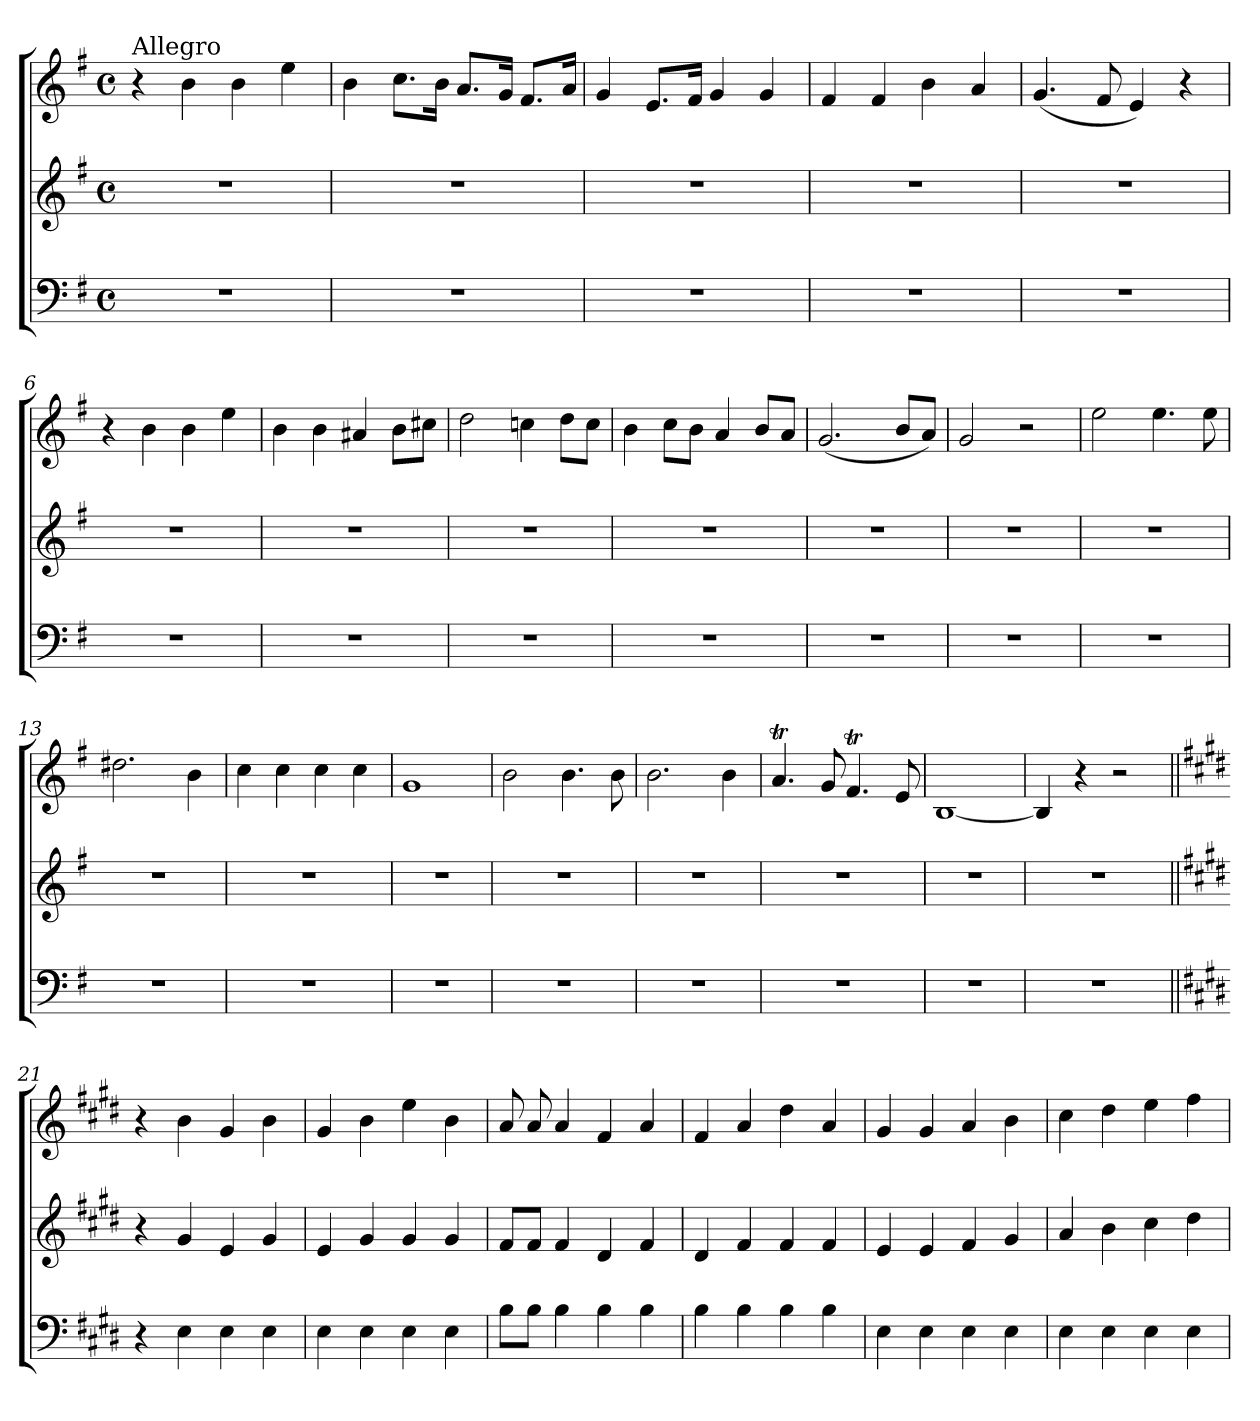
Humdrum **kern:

**kern	**kern	**kern
*part3	*part2	*part1
*staff3	*staff2	*staff1
*clefF4	*clefG2	*clefG2
*k[f#]	*k[f#]	*k[f#]
*e:	*e:	*e:
*M4/4	*M4/4	*M4/4
*met(c)	*met(c)	*met(c)
=1	=1	=1
!	!	!LO:TX:a:t=Allegro
1r	1r	4r
.	.	4b\
.	.	4b\
.	.	4ee\
=2	=2	=2
1r	1r	4b\
.	.	8.cc\L
.	.	16b\Jk
.	.	8.a/L
.	.	16g/Jk
.	.	8.f#/L
.	.	16a/Jk
=3	=3	=3
1r	1r	4g/
.	.	8.e/L
.	.	16f#/Jk
.	.	4g/
.	.	4g/
=4	=4	=4
1r	1r	4f#/
.	.	4f#/
.	.	4b\
.	.	4a/
=5	=5	=5
1r	1r	(<4.g/
.	.	8f#/
.	.	4e/)
.	.	4r
!!LO:LB:g=z
=6	=6	=6
1r	1r	4r
.	.	4b\
.	.	4b\
.	.	4ee\
=7	=7	=7
1r	1r	4b\
.	.	4b\
.	.	4a#X/
.	.	8b\L
.	.	8cc#X\J
=8	=8	=8
1r	1r	2dd\
.	.	4ccn\
.	.	8dd\L
.	.	8cc\J
=9	=9	=9
1r	1r	4b\
.	.	8cc\L
.	.	8b\J
.	.	4a/
.	.	8b/L
.	.	8a/J
=10	=10	=10
1r	1r	(<2.g/
.	.	8b/L
.	.	8a/J)
=11	=11	=11
1r	1r	2g/
.	.	2r
!!LO:PB:g=z
=12	=12	=12
1r	1r	2ee\
.	.	4.ee\
.	.	8ee\
=13	=13	=13
1r	1r	2.dd#X\
.	.	4b\
=14	=14	=14
1r	1r	4cc\
.	.	4cc\
.	.	4cc\
.	.	4cc\
=15	=15	=15
1r	1r	1g
=16	=16	=16
1r	1r	2b\
.	.	4.b\
.	.	8b\
=17	=17	=17
1r	1r	2.b\
.	.	4b\
=18	=18	=18
1r	1r	4.aT/
.	.	8g/
.	.	4.f#t/
.	.	8e/
!!LO:LB:g=z
=19	=19	=19
1r	1r	[1B
=20	=20	=20
1r	1r	4B/]
.	.	4r
.	.	2r
=21||	=21||	=21||
*k[f#c#g#d#]	*k[f#c#g#d#]	*k[f#c#g#d#]
4r	4r	4r
4E\	4g#/	4b\
4E\	4e/	4g#/
4E\	4g#/	4b\
=22	=22	=22
4E\	4e/	4g#/
4E\	4g#/	4b\
4E\	4g#/	4ee\
4E\	4g#/	4b\
=23	=23	=23
8B\L	8f#/L	8a/
8B\J	8f#/J	8a/
4B\	4f#/	4a/
4B\	4d#/	4f#/
4B\	4f#/	4a/
=24	=24	=24
4B\	4d#/	4f#/
4B\	4f#/	4a/
4B\	4f#/	4dd#\
4B\	4f#/	4a/
!!LO:LB:g=z
=25	=25	=25
4E\	4e/	4g#/
4E\	4e/	4g#/
4E\	4f#/	4a/
4E\	4g#/	4b\
=26	=26	=26
4E\	4a/	4cc#\
4E\	4b\	4dd#\
4E\	4cc#\	4ee\
4E\	4dd#\	4ff#\
=	=	=
*-	*-	*-
